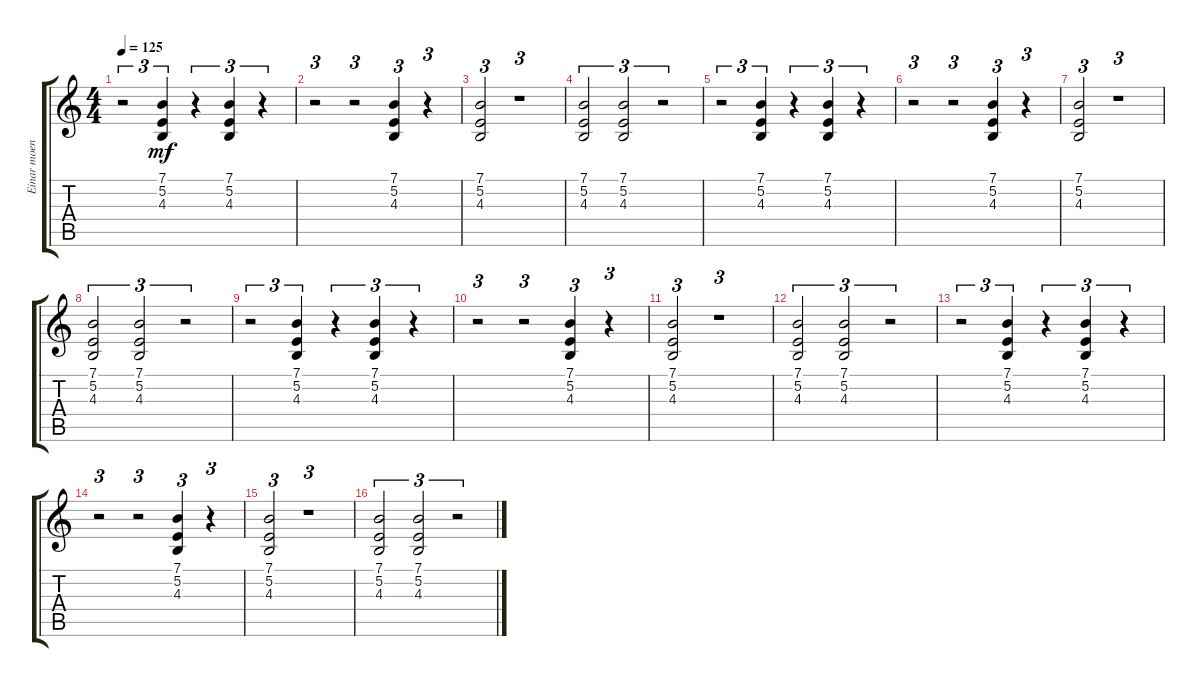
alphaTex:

\track ("Einar moen (Effects)" "Einar moen") {instrument tubularbells}
\staff {score tabs}
\tuning (E4 B3 G3 D3 A2 E2) {hide}
\ts (4 4)
\tempo 125
\clef g2
\ks c
r.2{tu (3 2) dy mf} (7.1 5.2 4.3).4{tu (3 2)} r.4{tu (3 2)} (7.1 5.2 4.3).4{tu (3 2)} r.4{tu (3 2)} |
r.2{tu (3 2)} r.2{tu (3 2)} (7.1 5.2 4.3).4{tu (3 2)} r.4{tu (3 2)} |
(7.1 5.2 4.3).2{tu (3 2)} r.1{tu (3 2)} |
(7.1 5.2 4.3).2{tu (3 2)} (7.1 5.2 4.3).2{tu (3 2)} r.2{tu (3 2)} |
r.2{tu (3 2)} (7.1 5.2 4.3).4{tu (3 2)} r.4{tu (3 2)} (7.1 5.2 4.3).4{tu (3 2)} r.4{tu (3 2)} |
r.2{tu (3 2)} r.2{tu (3 2)} (7.1 5.2 4.3).4{tu (3 2)} r.4{tu (3 2)} |
(7.1 5.2 4.3).2{tu (3 2)} r.1{tu (3 2)} |
(7.1 5.2 4.3).2{tu (3 2)} (7.1 5.2 4.3).2{tu (3 2)} r.2{tu (3 2)} |
r.2{tu (3 2)} (7.1 5.2 4.3).4{tu (3 2)} r.4{tu (3 2)} (7.1 5.2 4.3).4{tu (3 2)} r.4{tu (3 2)} |
r.2{tu (3 2)} r.2{tu (3 2)} (7.1 5.2 4.3).4{tu (3 2)} r.4{tu (3 2)} |
(7.1 5.2 4.3).2{tu (3 2)} r.1{tu (3 2)} |
(7.1 5.2 4.3).2{tu (3 2)} (7.1 5.2 4.3).2{tu (3 2)} r.2{tu (3 2)} |
r.2{tu (3 2)} (7.1 5.2 4.3).4{tu (3 2)} r.4{tu (3 2)} (7.1 5.2 4.3).4{tu (3 2)} r.4{tu (3 2)} |
r.2{tu (3 2)} r.2{tu (3 2)} (7.1 5.2 4.3).4{tu (3 2)} r.4{tu (3 2)} |
(7.1 5.2 4.3).2{tu (3 2)} r.1{tu (3 2) volume 10} |
(7.1 5.2 4.3).2{tu (3 2)} (7.1 5.2 4.3).2{tu (3 2)} r.2{tu (3 2)}
